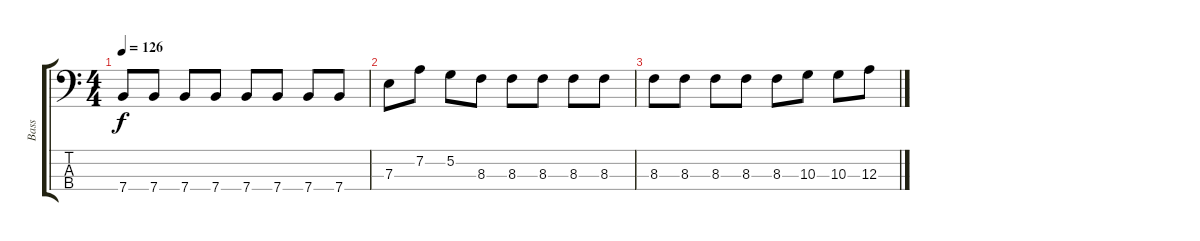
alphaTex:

\track ("Bass" "Bass") {instrument electricbassfinger}
\staff {score tabs}
\tuning (G2 D2 A1 E1) {hide}
\ts (4 4)
\tempo 126
\clef f4
\ks c
7.4.8{dy f} 7.4.8 7.4.8 7.4.8 7.4.8 7.4.8 7.4.8 7.4.8 |
7.3.8 7.2.8 5.2.8 8.3.8 8.3.8 8.3.8 8.3.8 8.3.8 |
8.3.8 8.3.8 8.3.8 8.3.8 8.3.8 10.3.8 10.3.8 12.3.8
